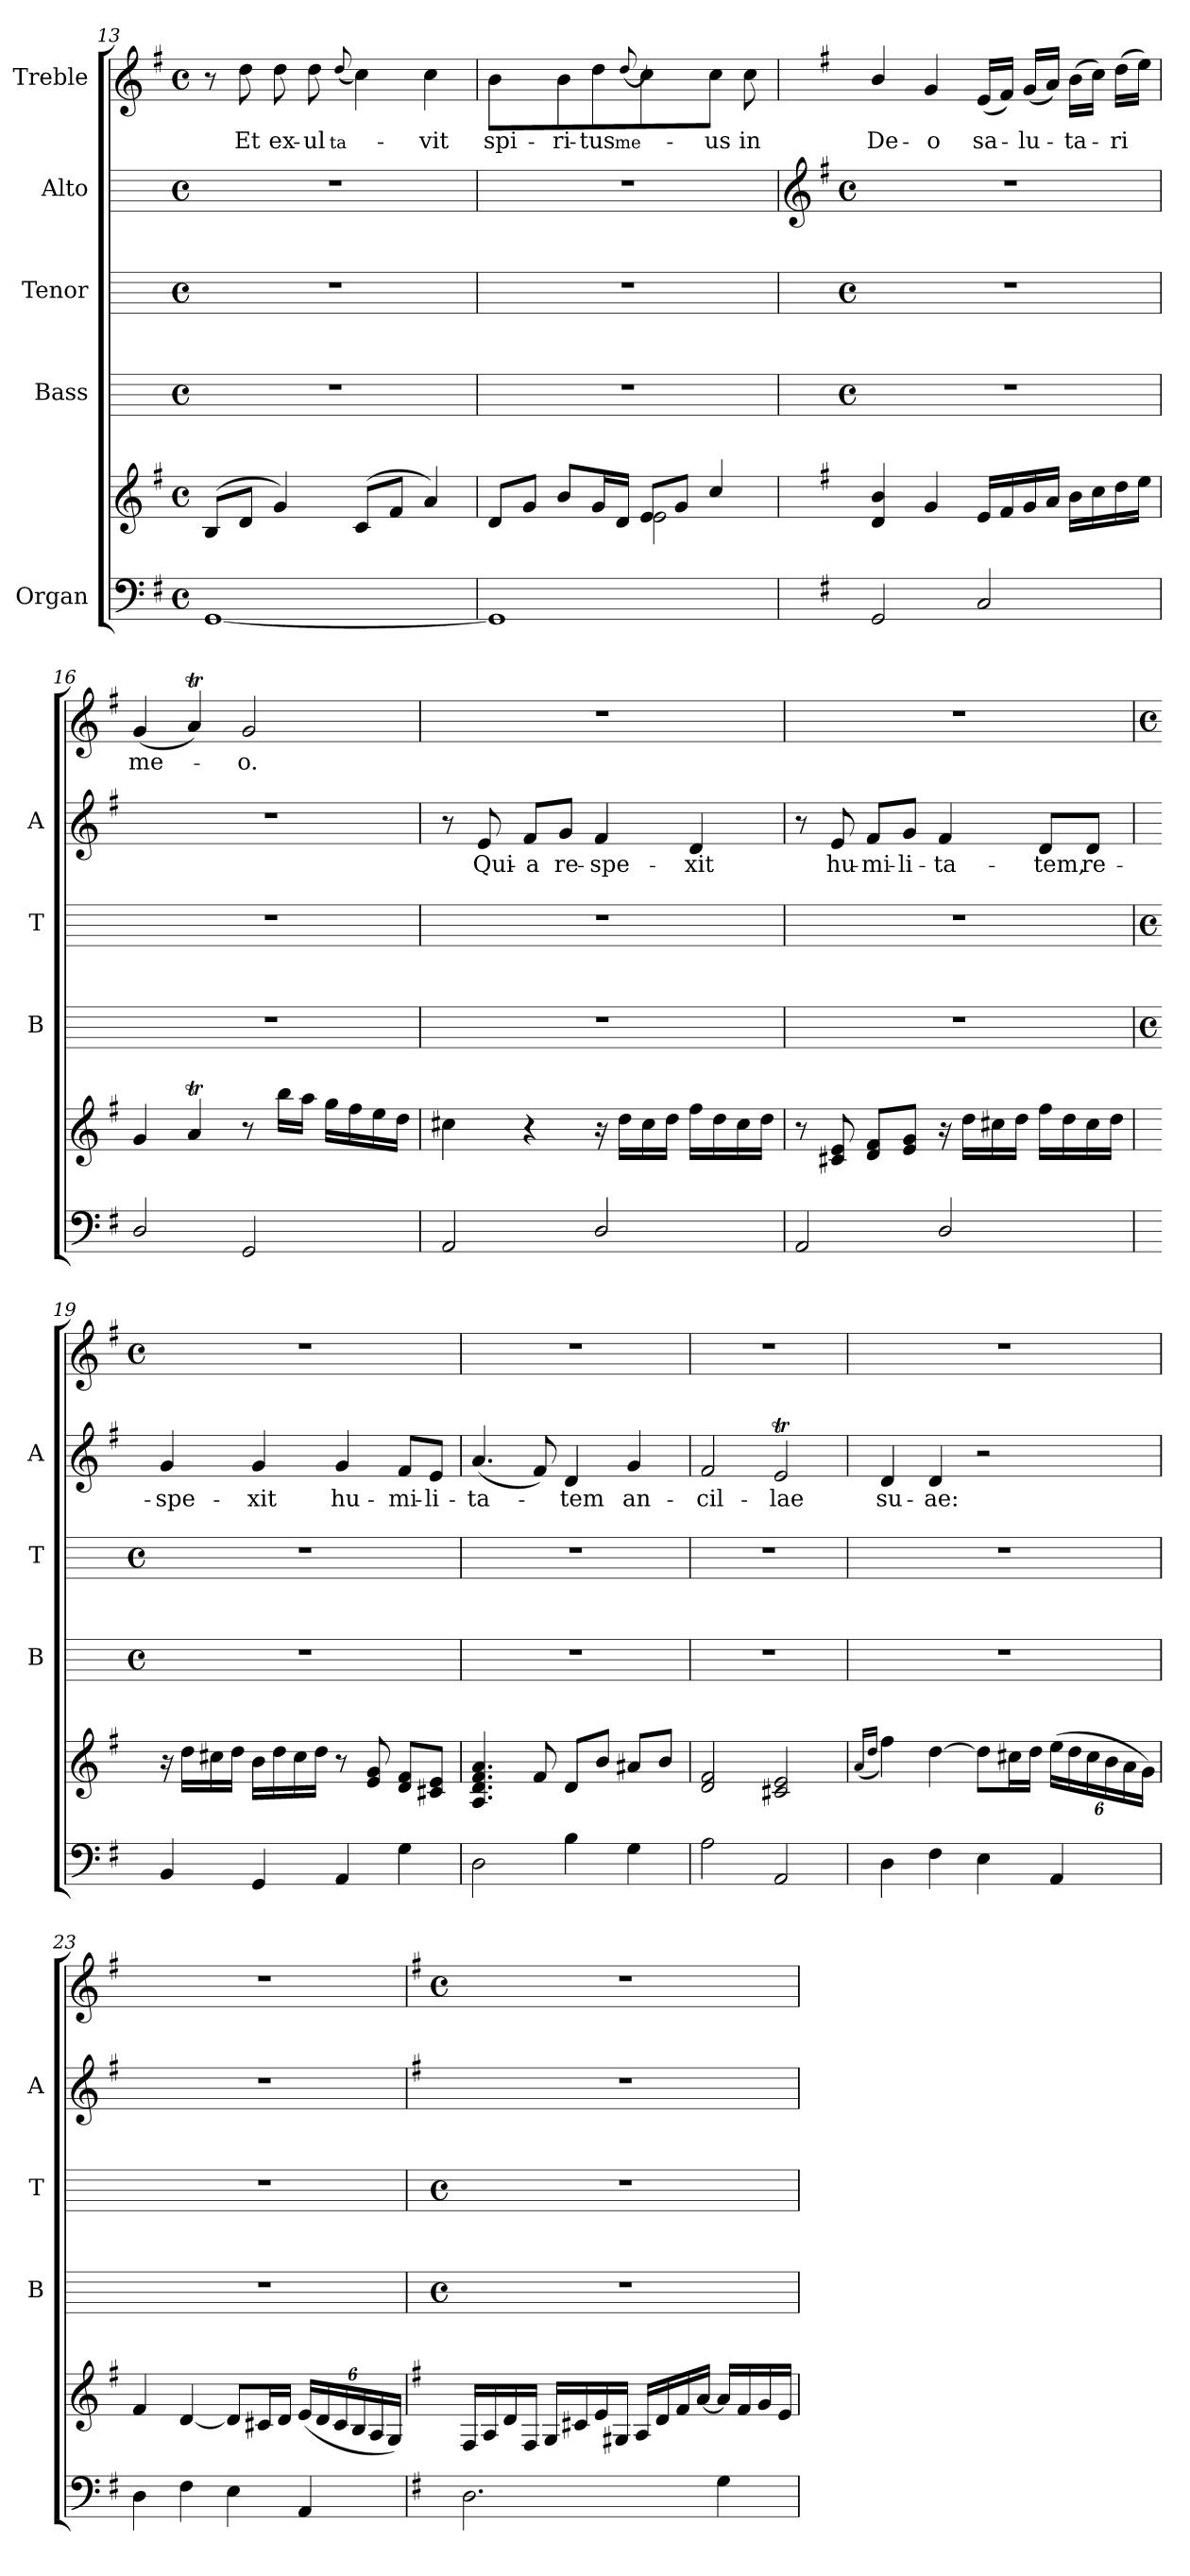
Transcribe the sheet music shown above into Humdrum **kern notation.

**kern	**kern	**kern	**kern	**kern	**text	**kern	**text
*part5	*part5	*part4	*part3	*part2	*part2	*part1	*part1
*staff6	*staff5	*staff4	*staff3	*staff2	*staff2	*staff1	*staff1
*I"Organ	*	*I"Bass	*I"Tenor	*I"Alto	*	*I"Treble	*
*	*	*I'B	*I'T	*I'A	*	*	*
*clefF4	*clefG2	*	*	*	*	*clefG2	*
*k[f#]	*k[f#]	*	*	*	*	*k[f#]	*
*G:	*G:	*	*	*	*	*G:	*
*M4/4	*M4/4	*M4/4	*M4/4	*M4/4	*	*M4/4	*
*met(c)	*met(c)	*met(c)	*met(c)	*met(c)	*	*met(c)	*
=13	=13	=13	=13	=13	=13	=13	=13
*	*^	*	*	*	*	*	*
[1GG	(<8BL	1ryy	1r	1r	1r	.	8r	.
!	!	!	!	!	!	!	!	!LO:LY:b
.	8dJ	.	.	.	.	.	8dd	Et
!	!	!	!	!	!	!	!	!LO:LY:b
.	4g)	.	.	.	.	.	8dd	ex-
!	!	!	!	!	!	!	!	!LO:LY:b
.	.	.	.	.	.	.	8dd	-ul
!	!	!	!	!	!	!	!	!LO:LY:b
.	.	.	.	.	.	.	(>8qqdd/L	ta-
.	(<8cL	.	.	.	.	.	4cc)	.
.	8f#J	.	.	.	.	.	.	.
!	!	!	!	!	!	!	!	!LO:LY:b
.	4a)	.	.	.	.	.	4cc	vit
=14	=14	=14	=14	=14	=14	=14	=14	=14
!	!	!	!	!	!	!	!	!LO:LY:b
1GG]	8dL	2ryy	1r	1r	1r	.	4b	spi-
.	8gJ	.	.	.	.	.	.	.
!	!	!	!	!	!	!	!	!LO:LY:b
.	8bL	.	.	.	.	.	8bJ	-ri-
!	!	!	!	!	!	!	!	!LO:LY:b
.	16gL	.	.	.	.	.	8dd	-tus
.	16dJJ	.	.	.	.	.	.	.
!	!	!	!	!	!	!	!	!LO:LY:b
.	.	.	.	.	.	.	(>8qqdd/L	me-
.	8eL	2e\	.	.	.	.	4cc)	.
.	8gJ	.	.	.	.	.	.	.
!	!	!	!	!	!	!	!	!LO:LY:b
.	4cc	.	.	.	.	.	8ccJ	us
!	!	!	!	!	!	!	!	!LO:LY:b
.	.	.	.	.	.	.	8cc	in
*	*v	*v	*	*	*	*	*	*
!!LO:LB:g=z
=15	=15	=15	=15	=15	=15	=15	=15
*	*	*	*	*clefG2	*	*	*
*	*	*	*	*k[f#]	*	*	*
*	*	*	*	*G:	*	*	*
*	*	*M4/4	*M4/4	*M4/4	*	*	*
*	*	*met(c)	*met(c)	*met(c)	*	*	*
!	!	!	!	!	!	!	!LO:LY:b
2GG	4d 4b	1r	1r	1r	.	4b/	De-
!	!	!	!	!	!	!	!LO:LY:b
.	4g	.	.	.	.	4g	-o
!	!	!	!	!	!	!	!LO:LY:b
2C	16eLL	.	.	.	.	(<16eLL	sa-
.	16f#	.	.	.	.	16f#JJ)	.
!	!	!	!	!	!	!	!LO:LY:b
.	16g	.	.	.	.	(<16gLL	lu-
.	16aJJ	.	.	.	.	16aJJ)	.
!	!	!	!	!	!	!	!LO:LY:b
.	16bLL	.	.	.	.	(>16bLL	ta-
.	16cc	.	.	.	.	16ccJJ)	.
!	!	!	!	!	!	!	!LO:LY:b
.	16dd	.	.	.	.	(>16ddLL	ri
.	16eeJJ	.	.	.	.	16eeJJ)	.
=16	=16	=16	=16	=16	=16	=16	=16
!	!	!	!	!	!	!	!LO:LY:b
2D/	4g	1r	1r	1r	.	(<4g	me-
.	4aT	.	.	.	.	4aT)	.
!	!	!	!	!	!	!	!LO:LY:b
2GG	8r	.	.	.	.	2g	o.
.	16bbLL	.	.	.	.	.	.
.	16aaJJ	.	.	.	.	.	.
.	16ggLL	.	.	.	.	.	.
.	16ff#	.	.	.	.	.	.
.	16ee	.	.	.	.	.	.
.	16ddJJ	.	.	.	.	.	.
=17	=17	=17	=17	=17	=17	=17	=17
2AA	4cc#X	1r	1r	8r	.	1r	.
!	!	!	!	!	!LO:LY:b	!	!
.	.	.	.	8e	Qui-	.	.
!	!	!	!	!	!LO:LY:b	!	!
.	4r	.	.	8f#/L	-a	.	.
!	!	!	!	!	!LO:LY:b	!	!
.	.	.	.	8g/J	re-	.	.
!	!	!	!	!	!LO:LY:b	!	!
2D/	16r	.	.	4f#	-spe-	.	.
.	16ddLL	.	.	.	.	.	.
.	16cc#	.	.	.	.	.	.
.	16ddJJ	.	.	.	.	.	.
!	!	!	!	!	!LO:LY:b	!	!
.	16ff#LL	.	.	4d	-xit	.	.
.	16dd	.	.	.	.	.	.
.	16cc#	.	.	.	.	.	.
.	16ddJJ	.	.	.	.	.	.
=18	=18	=18	=18	=18	=18	=18	=18
2AA	8r	1r	1r	8r	.	1r	.
!	!	!	!	!	!LO:LY:b	!	!
.	8c#X 8e	.	.	8e	hu-	.	.
!	!	!	!	!	!LO:LY:b	!	!
.	8d 8f#L	.	.	8f#/L	-mi-	.	.
!	!	!	!	!	!LO:LY:b	!	!
.	8e 8gJ	.	.	8g/J	-li-	.	.
!	!	!	!	!	!LO:LY:b	!	!
2D/	16r	.	.	4f#	-ta-	.	.
.	16ddLL	.	.	.	.	.	.
.	16cc#X	.	.	.	.	.	.
.	16ddJJ	.	.	.	.	.	.
!	!	!	!	!	!LO:LY:b	!	!
.	16ff#LL	.	.	8d/L	-tem,	.	.
.	16dd	.	.	.	.	.	.
!	!	!	!	!	!LO:LY:b	!	!
.	16cc#	.	.	8d/J	re-	.	.
.	16ddJJ	.	.	.	.	.	.
!!LO:LB:g=z
=19	=19	=19	=19	=19	=19	=19	=19
*	*	*M4/4	*M4/4	*	*	*M4/4	*
*	*	*met(c)	*met(c)	*	*	*met(c)	*
!	!	!	!	!	!LO:LY:b	!	!
4BB	16r	1r	1r	4g	-spe-	1r	.
.	16ddLL	.	.	.	.	.	.
.	16cc#X	.	.	.	.	.	.
.	16ddJJ	.	.	.	.	.	.
!	!	!	!	!	!LO:LY:b	!	!
4GG	16bLL	.	.	4g	-xit	.	.
.	16dd	.	.	.	.	.	.
.	16cc#	.	.	.	.	.	.
.	16ddJJ	.	.	.	.	.	.
!	!	!	!	!	!LO:LY:b	!	!
4AA	8r	.	.	4g	hu-	.	.
.	8e 8g	.	.	.	.	.	.
!	!	!	!	!	!LO:LY:b	!	!
4G	8d 8f#L	.	.	8f#/L	-mi-	.	.
!	!	!	!	!	!LO:LY:b	!	!
.	8c#X 8eJ	.	.	8e/J	-li-	.	.
=20	=20	=20	=20	=20	=20	=20	=20
!	!	!	!	!	!LO:LY:b	!	!
2D	4.A 4.d 4.f# 4.a	1r	1r	(<4.a	-ta-	1r	.
.	8f#	.	.	8f#)	.	.	.
!	!	!	!	!	!LO:LY:b	!	!
4B	8dL	.	.	4d	tem	.	.
.	8bJ	.	.	.	.	.	.
!	!	!	!	!	!LO:LY:b	!	!
4G	8a#XL	.	.	4g	an-	.	.
.	8bJ	.	.	.	.	.	.
=21	=21	=21	=21	=21	=21	=21	=21
!	!	!	!	!	!LO:LY:b	!	!
2A	2d 2f#	1r	1r	2f#	-cil-	1r	.
!	!	!	!	!	!LO:LY:b	!	!
2AA	2c#X 2e	.	.	2eT	-lae	.	.
=22	=22	=22	=22	=22	=22	=22	=22
.	(>16qqaLL	.	.	.	.	.	.
.	16qqddJJ	.	.	.	.	.	.
!	!	!	!	!	!LO:LY:b	!	!
4D	4ff#)	1r	1r	4d	su-	1r	.
!	!	!	!	!	!LO:LY:b	!	!
4F#	[4dd	.	.	4d	-ae:	.	.
4E	8ddL]	.	.	2r	.	.	.
.	16cc#XL	.	.	.	.	.	.
.	16ddJJ	.	.	.	.	.	.
4AA	(>24eeLL	.	.	.	.	.	.
.	24dd	.	.	.	.	.	.
.	24cc#	.	.	.	.	.	.
.	24b	.	.	.	.	.	.
.	24a	.	.	.	.	.	.
.	24gJJ)	.	.	.	.	.	.
=23	=23	=23	=23	=23	=23	=23	=23
4D	4f#	1r	1r	1r	.	1r	.
4F#	[4d	.	.	.	.	.	.
4E	8dL]	.	.	.	.	.	.
.	16c#XL	.	.	.	.	.	.
.	16dJJ	.	.	.	.	.	.
4AA	(<24eLL	.	.	.	.	.	.
.	24d	.	.	.	.	.	.
.	24c#	.	.	.	.	.	.
.	24B	.	.	.	.	.	.
.	24A	.	.	.	.	.	.
.	24GJJ)	.	.	.	.	.	.
!!LO:LB:g=z
=24	=24	=24	=24	=24	=24	=24	=24
*	*	*	*	*	*	*k[f#]	*
*	*	*	*	*	*	*G:	*
*	*	*M4/4	*M4/4	*	*	*M4/4	*
*	*	*met(c)	*met(c)	*	*	*met(c)	*
2.D	16F#LL	1r	1r	1r	.	1r	.
.	16A	.	.	.	.	.	.
.	16d	.	.	.	.	.	.
.	16F#JJ	.	.	.	.	.	.
.	16GLL	.	.	.	.	.	.
.	16c#X	.	.	.	.	.	.
.	16e	.	.	.	.	.	.
.	16G#XJJ	.	.	.	.	.	.
.	16ALL	.	.	.	.	.	.
.	16d	.	.	.	.	.	.
.	16f#	.	.	.	.	.	.
.	[16aJJ	.	.	.	.	.	.
4G	16aLL]	.	.	.	.	.	.
.	16f#	.	.	.	.	.	.
.	16g	.	.	.	.	.	.
.	16eJJ	.	.	.	.	.	.
=	=	=	=	=	=	=	=
*-	*-	*-	*-	*-	*-	*-	*-
